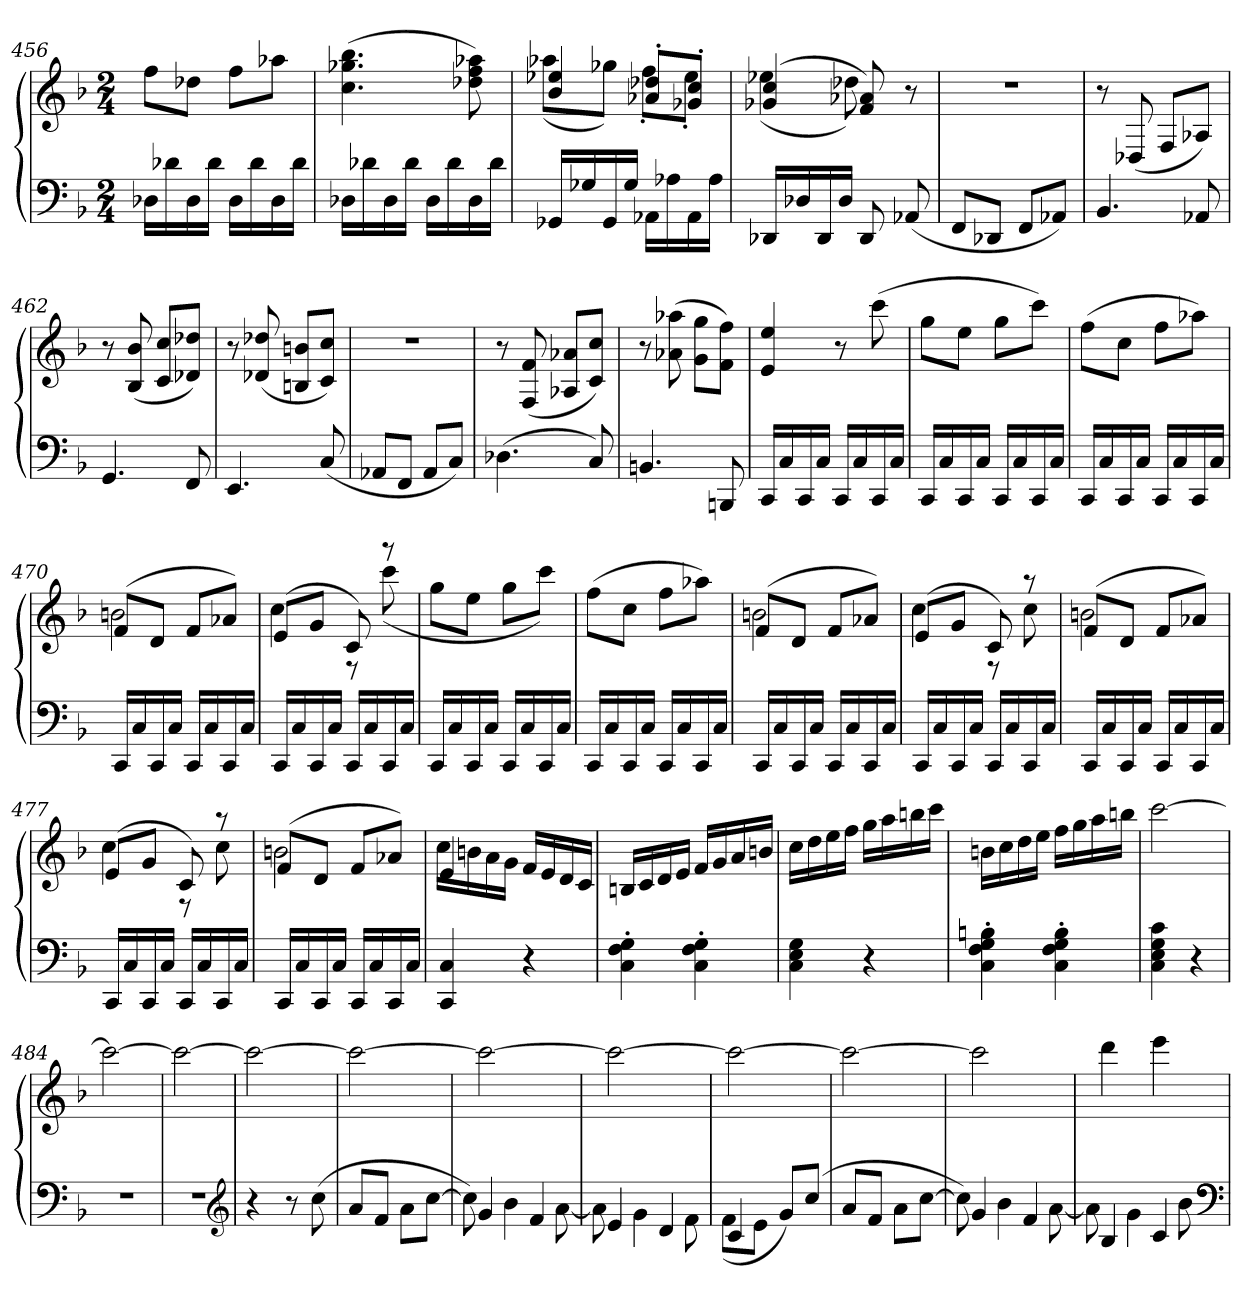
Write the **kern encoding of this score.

**kern	**kern
*part1	*part1
*staff2	*staff1
*clefF4	*clefG2
*k[b-]	*k[b-]
*F:	*F:
*M2/4	*M2/4
=456	=456
16D-XLL	8ffL
16d-X	.
16D-	8dd-XJ
16d-JJ	.
16D-LL	8ffL
16d-	.
16D-	8aa-XJ
16d-JJ	.
=457	=457
16D-XLL	(4.cc 4.gg-X 4.bb-
16d-X	.
16D-	.
16d-JJ	.
16D-LL	.
16d-	.
16D-	8dd-X 8ff 8aa-X)
16d-JJ	.
=458	=458
*	*^
16GG-XLL	4b- 4ee-X	(8aa-XL
16G-X	.	.
16GG-	.	8gg-XJ)
16G-JJ	.	.
16AA-XLL	8a-X' 8dd-X'L	8ff'L
16A-X	.	.
16AA-	8g-X' 8cc'J	8ee-'J
16A-JJ	.	.
=459	=459	=459
16DD-XLL	(4g-X 4cc	(4ee-X
16D-X	.	.
16DD-	.	.
16D-JJ	.	.
8DD-	8f 8a-X)	8dd-X)
(8AA-X	8r	8ryy
*	*v	*v
=460	=460
8FFL	2r
8DD-XJ	.
8FFL	.
8AA-XJ)	.
=461	=461
4.BB-	8r
.	(8D-X
.	8FL
8AA-X	8A-XJ)
=462	=462
4.GG	8r
.	(8B- 8b-
.	8c 8ccL
8FF	8d-X 8dd-XJ)
=463	=463
4.EE	8r
.	(8d-X 8dd-X
.	8Bn 8bnL
(8C	8c 8ccJ)
=464	=464
8AA-XL	2r
8FFJ	.
8AA-L	.
8CJ)	.
=465	=465
(4.D-X	8r
.	(8F 8f
.	8A-X 8a-XL
8C)	8c 8ccJ)
=466	=466
4.BBn	8r
.	(8a-X 8aa-X
.	8g 8ggL
8BBBn	8f 8ffJ)
=467	=467
16CCLL	4e 4ee
16C	.
16CC	.
16CJJ	.
16CCLL	8r
16C	.
16CC	(8ccc
16CJJ	.
=468	=468
16CCLL	8ggL
16C	.
16CC	8eeJ
16CJJ	.
16CCLL	8ggL
16C	.
16CC	8cccJ)
16CJJ	.
=469	=469
16CCLL	(8ffL
16C	.
16CC	8ccJ
16CJJ	.
16CCLL	8ffL
16C	.
16CC	8aa-XJ)
16CJJ	.
=470	=470
*	*^
16CCLL	(8fL	2bn
16C	.	.
16CC	8dJ	.
16CJJ	.	.
16CCLL	8fL	.
16C	.	.
16CC	8a-XJ)	.
16CJJ	.	.
=471	=471	=471
16CCLL	(8eL	4cc
16C	.	.
16CC	8gJ	.
16CJJ	.	.
16CCLL	8c)	8r
16C	.	.
16CC	8r	(8ccc
16CJJ	.	.
*	*v	*v
=472	=472
16CCLL	8ggL
16C	.
16CC	8eeJ
16CJJ	.
16CCLL	8ggL
16C	.
16CC	8cccJ)
16CJJ	.
=473	=473
16CCLL	(8ffL
16C	.
16CC	8ccJ
16CJJ	.
16CCLL	8ffL
16C	.
16CC	8aa-XJ)
16CJJ	.
=474	=474
*	*^
16CCLL	(8fL	2bn
16C	.	.
16CC	8dJ	.
16CJJ	.	.
16CCLL	8fL	.
16C	.	.
16CC	8a-XJ)	.
16CJJ	.	.
=475	=475	=475
16CCLL	(8eL	4cc
16C	.	.
16CC	8gJ	.
16CJJ	.	.
16CCLL	8c)	8r
16C	.	.
16CC	8r	8cc
16CJJ	.	.
=476	=476	=476
16CCLL	(8fL	2bn
16C	.	.
16CC	8dJ	.
16CJJ	.	.
16CCLL	8fL	.
16C	.	.
16CC	8a-XJ)	.
16CJJ	.	.
=477	=477	=477
16CCLL	(8eL	4cc
16C	.	.
16CC	8gJ	.
16CJJ	.	.
16CCLL	8c)	8r
16C	.	.
16CC	8r	8cc
16CJJ	.	.
=478	=478	=478
16CCLL	(8fL	2bn
16C	.	.
16CC	8dJ	.
16CJJ	.	.
16CCLL	8fL	.
16C	.	.
16CC	8a-XJ)	.
16CJJ	.	.
=479	=479	=479
4CC 4C	4e	16ccLL
.	.	16bn
.	.	16a
.	.	16gJJ
4r	16fLL	4ryy
.	16e	.
.	16d	.
.	16cJJ	.
*	*v	*v
=480	=480
4C' 4F' 4G'	16BnLL
.	16c
.	16d
.	16eJJ
4C' 4F' 4G'	16fLL
.	16g
.	16a
.	16bnJJ
=481	=481
4C 4E 4G	16ccLL
.	16dd
.	16ee
.	16ffJJ
4r	16ggLL
.	16aa
.	16bbn
.	16cccJJ
=482	=482
4C' 4F' 4G' 4Bn'	16bnLL
.	16cc
.	16dd
.	16eeJJ
4C' 4F' 4G' 4B'	16ffLL
.	16gg
.	16aa
.	16bbnJJ
=483	=483
4C 4E 4G 4c	[2ccc
4r	.
=484	=484
2r	2ccc_
=485	=485
2r	2ccc_
*clefG2	*
=486	=486
4r	2ccc_
8r	.
(8cc	.
=487	=487
8aL	2ccc_
8fJ	.
8aL	.
[8ccJ	.
=488	=488
*^	*
4g	8cc])	2ccc_
.	4b-	.
4f	.	.
.	[8a	.
=489	=489	=489
4e	8a]	2ccc_
.	4g	.
4d	.	.
.	8f	.
=490	=490	=490
4c	(8fL	2ccc_
.	8eJ	.
8gL)	4ryy	.
(8ccJ	.	.
*v	*v	*
=491	=491
8aL	2ccc_
8fJ	.
8aL	.
[8ccJ	.
=492	=492
*^	*
4g	8cc])	2ccc]
.	4b-	.
4f	.	.
.	[8a	.
=493	=493	=493
4B-	8a]	4ddd
.	4g	.
4c	.	4eee
.	8b-	.
*v	*v	*
*clefF4	*
=	=
*-	*-
